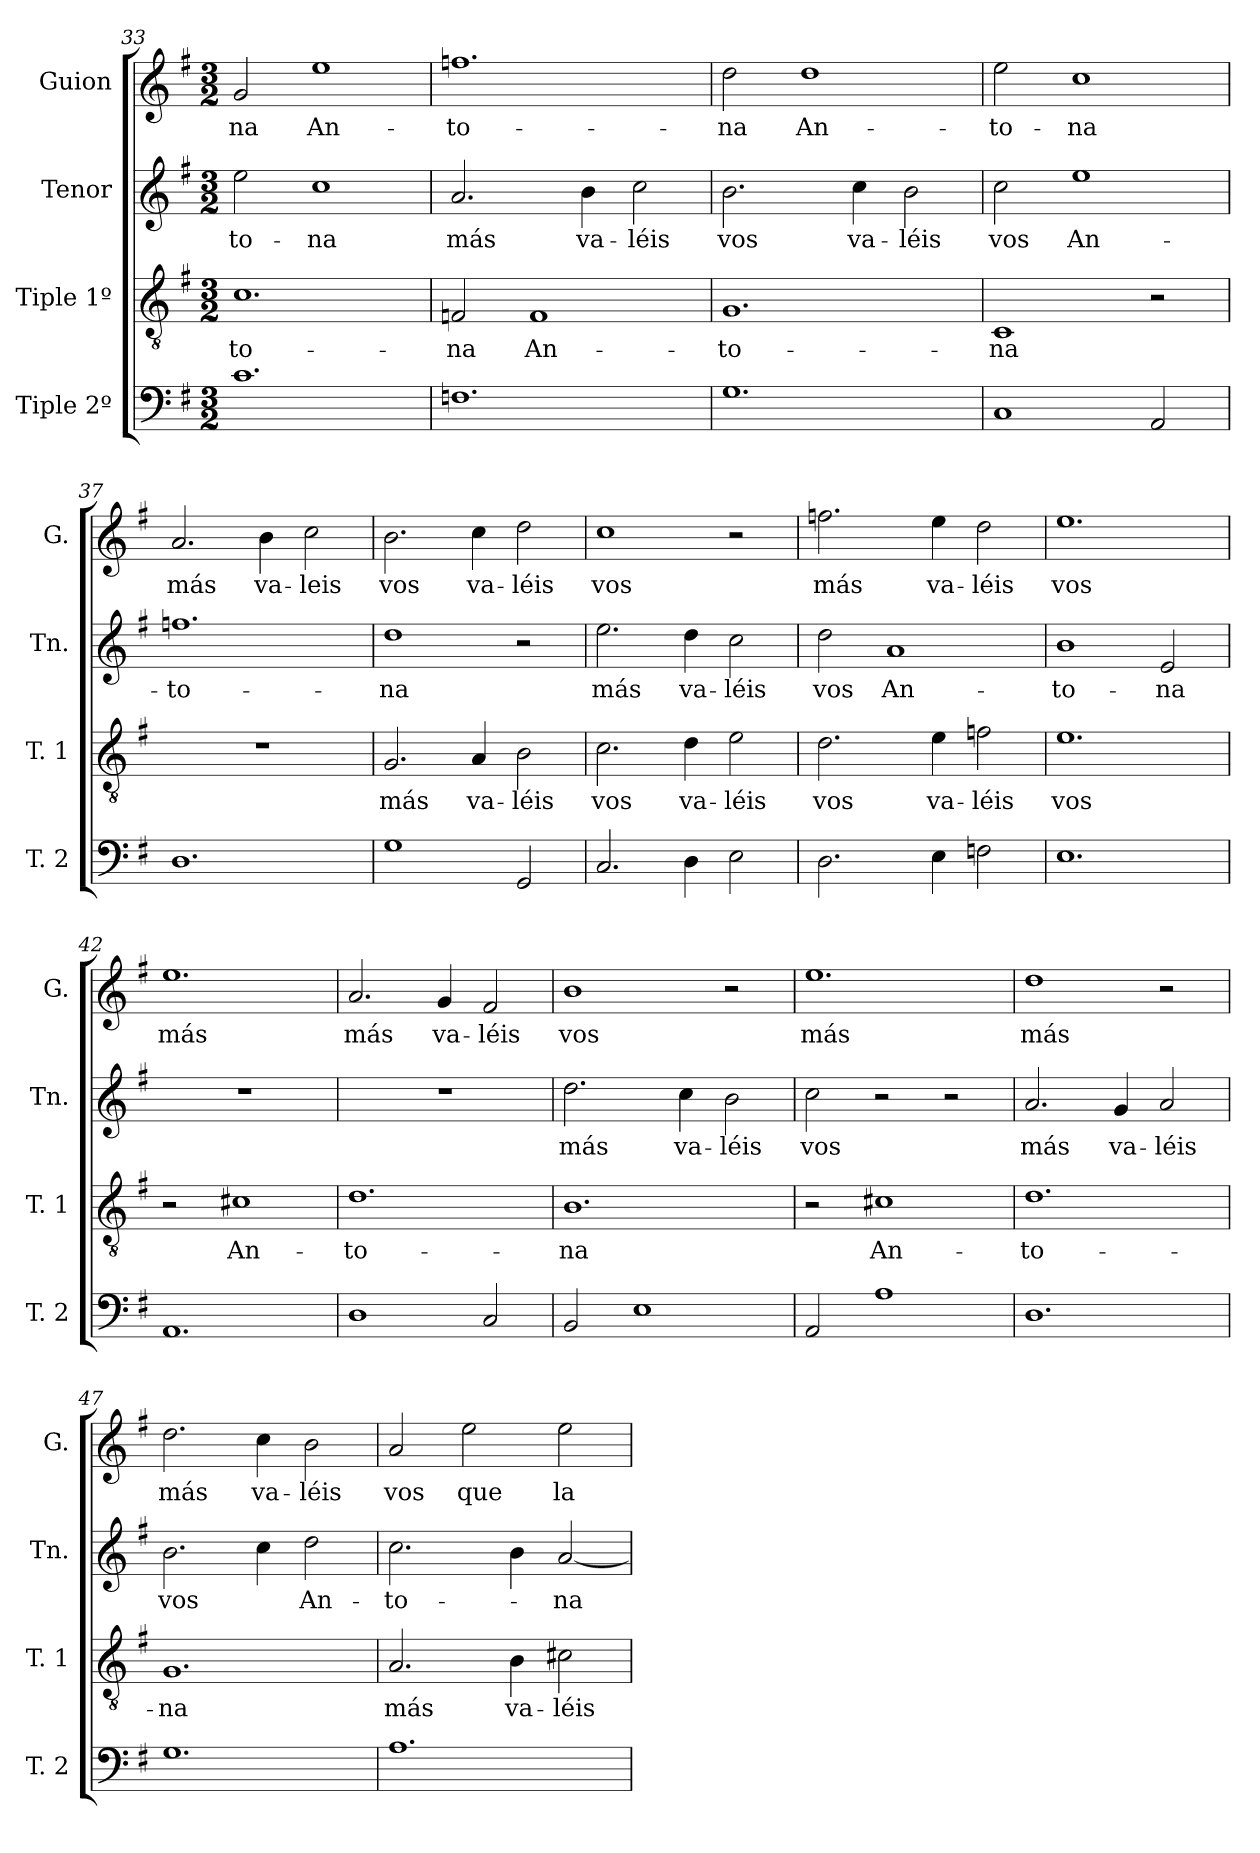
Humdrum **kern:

**kern	**kern	**text	**kern	**text	**kern	**text
*part4	*part3	*part3	*part2	*part2	*part1	*part1
*staff4	*staff3	*staff3	*staff2	*staff2	*staff1	*staff1
*I"Tiple 2º	*I"Tiple 1º	*	*I"Tenor	*	*I"Guion	*
*I'T. 2	*I'T. 1	*	*I'Tn.	*	*I'G.	*
*clefF4	*clefGv2	*	*clefG2	*	*clefG2	*
*k[f#]	*k[f#]	*	*k[f#]	*	*k[f#]	*
*M3/2	*M3/2	*	*M3/2	*	*M3/2	*
=33	=33	=33	=33	=33	=33	=33
1.c	1.c	-to-	2ee	-to-	2g	-na
.	.	.	1cc	-na	1ee	An-
=34	=34	=34	=34	=34	=34	=34
1.Fn	2Fn	-na	2.a	más	1.ffn	-to-
.	1F	An-	.	.	.	.
.	.	.	4b	va-	.	.
.	.	.	2cc	-léis	.	.
=35	=35	=35	=35	=35	=35	=35
1.G	1.G	-to-	2.b	vos	2dd	-na
.	.	.	.	.	1dd	An-
.	.	.	4cc	va-	.	.
.	.	.	2b	-léis	.	.
=36	=36	=36	=36	=36	=36	=36
1C	1C	-na	2cc	vos	2ee	-to-
.	.	.	1ee	An-	1cc	-na
2AA	2r	.	.	.	.	.
=37	=37	=37	=37	=37	=37	=37
1.D	1.r	.	1.ffn	-to-	2.a	más
.	.	.	.	.	4b	va-
.	.	.	.	.	2cc	-leis
=38	=38	=38	=38	=38	=38	=38
1G	2.G	más	1dd	-na	2.b	vos
.	4A	va-	.	.	4cc	va-
2GG	2B	-léis	2r	.	2dd	-léis
=39	=39	=39	=39	=39	=39	=39
2.C	2.c	vos	2.ee	más	1cc	vos
4D	4d	va-	4dd	va-	.	.
2E	2e	-léis	2cc	-léis	2r	.
=40	=40	=40	=40	=40	=40	=40
2.D	2.d	vos	2dd	vos	2.ffn	más
.	.	.	1a	An-	.	.
4E	4e	va-	.	.	4ee	va-
2Fn	2fn	-léis	.	.	2dd	-léis
=41	=41	=41	=41	=41	=41	=41
1.E	1.e	vos	1b	-to-	1.ee	vos
.	.	.	2e	-na	.	.
=42	=42	=42	=42	=42	=42	=42
1.AA	2r	.	1.r	.	1.ee	más
.	1c#X	An-	.	.	.	.
=43	=43	=43	=43	=43	=43	=43
1D	1.d	-to-	1.r	.	2.a	más
.	.	.	.	.	4g	va-
2C	.	.	.	.	2f#	-léis
=44	=44	=44	=44	=44	=44	=44
2BB	1.B	-na	2.dd	más	1b	vos
1E	.	.	.	.	.	.
.	.	.	4cc	va-	.	.
.	.	.	2b	-léis	2r	.
=45	=45	=45	=45	=45	=45	=45
2AA	2r	.	2cc	vos	1.ee	más
1A	1c#X	An-	2r	.	.	.
.	.	.	2r	.	.	.
=46	=46	=46	=46	=46	=46	=46
1.D	1.d	-to-	2.a	más	1dd	más
.	.	.	4g	va-	.	.
.	.	.	2a	-léis	2r	.
=47	=47	=47	=47	=47	=47	=47
1.G	1.G	-na	2.b	vos	2.dd	más
.	.	.	4cc	.	4cc	va-
.	.	.	2dd	An-	2b	-léis
=48	=48	=48	=48	=48	=48	=48
1.A	2.A	más	2.cc	-to-	2a	vos
.	.	.	.	.	2ee	que
.	4B	va-	4b	.	.	.
.	2c#X	-léis	[2a	-na	2ee	la
=	=	=	=	=	=	=
*-	*-	*-	*-	*-	*-	*-
